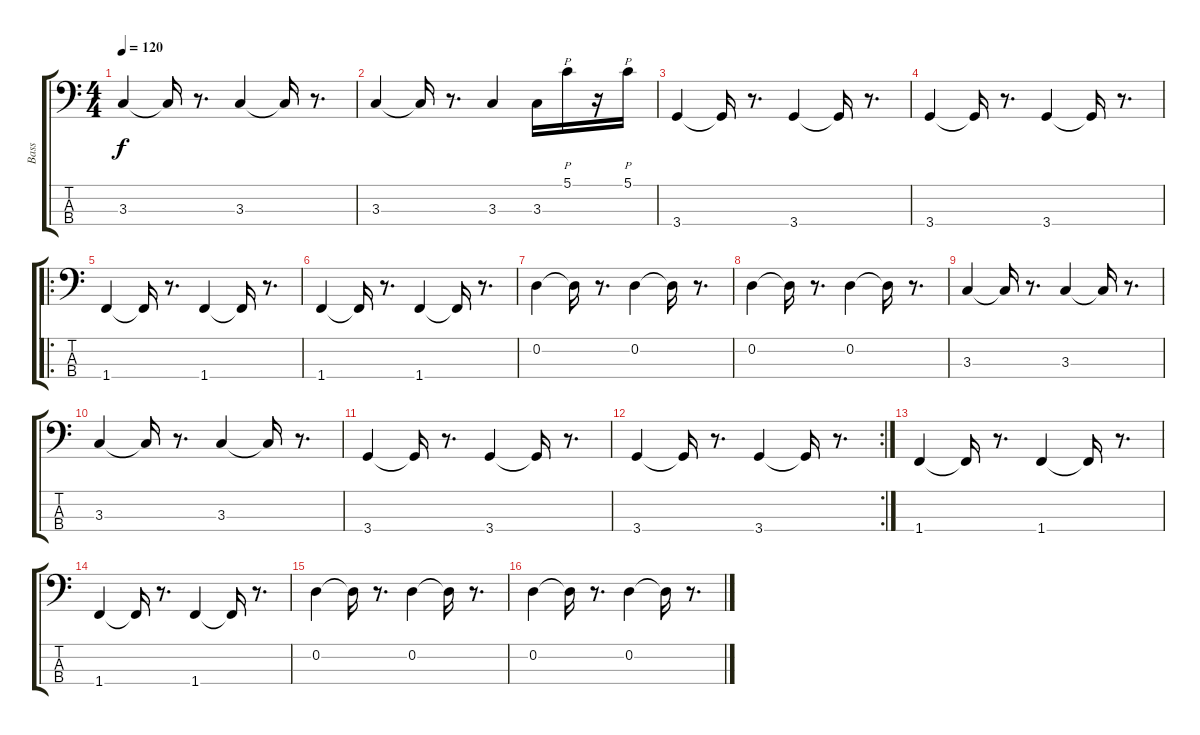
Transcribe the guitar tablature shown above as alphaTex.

\track ("Bass" "Bass") {instrument electricbassfinger}
\staff {score tabs}
\tuning (G2 D2 A1 E1) {hide}
\ts (4 4)
\tempo 120
\clef f4
\ks c
3.3.4{dy f} 3.3{t}.16 r.8{d} 3.3.4 3.3{t}.16 r.8{d} |
3.3.4 3.3{t}.16 r.8{d} 3.3.4 3.3.16 5.1.16{p instrument slapbass2} r.16 5.1.16{p} |
3.4.4{instrument electricbassfinger} 3.4{t}.16 r.8{d} 3.4.4 3.4{t}.16 r.8{d} |
3.4.4 3.4{t}.16 r.8{d} 3.4.4 3.4{t}.16 r.8{d} |
\ro
1.4.4 1.4{t}.16 r.8{d} 1.4.4 1.4{t}.16 r.8{d} |
1.4.4 1.4{t}.16 r.8{d} 1.4.4 1.4{t}.16 r.8{d} |
0.2.4 0.2{t}.16 r.8{d} 0.2.4 0.2{t}.16 r.8{d} |
0.2.4 0.2{t}.16 r.8{d} 0.2.4 0.2{t}.16 r.8{d} |
3.3.4 3.3{t}.16 r.8{d} 3.3.4 3.3{t}.16 r.8{d} |
3.3.4 3.3{t}.16 r.8{d} 3.3.4 3.3{t}.16 r.8{d} |
3.4.4 3.4{t}.16 r.8{d} 3.4.4 3.4{t}.16 r.8{d} |
\rc 2
3.4.4 3.4{t}.16 r.8{d} 3.4.4 3.4{t}.16 r.8{d} |
1.4.4 1.4{t}.16 r.8{d} 1.4.4 1.4{t}.16 r.8{d} |
1.4.4 1.4{t}.16 r.8{d} 1.4.4 1.4{t}.16 r.8{d} |
0.2.4 0.2{t}.16 r.8{d} 0.2.4 0.2{t}.16 r.8{d} |
0.2.4 0.2{t}.16 r.8{d} 0.2.4 0.2{t}.16 r.8{d}
